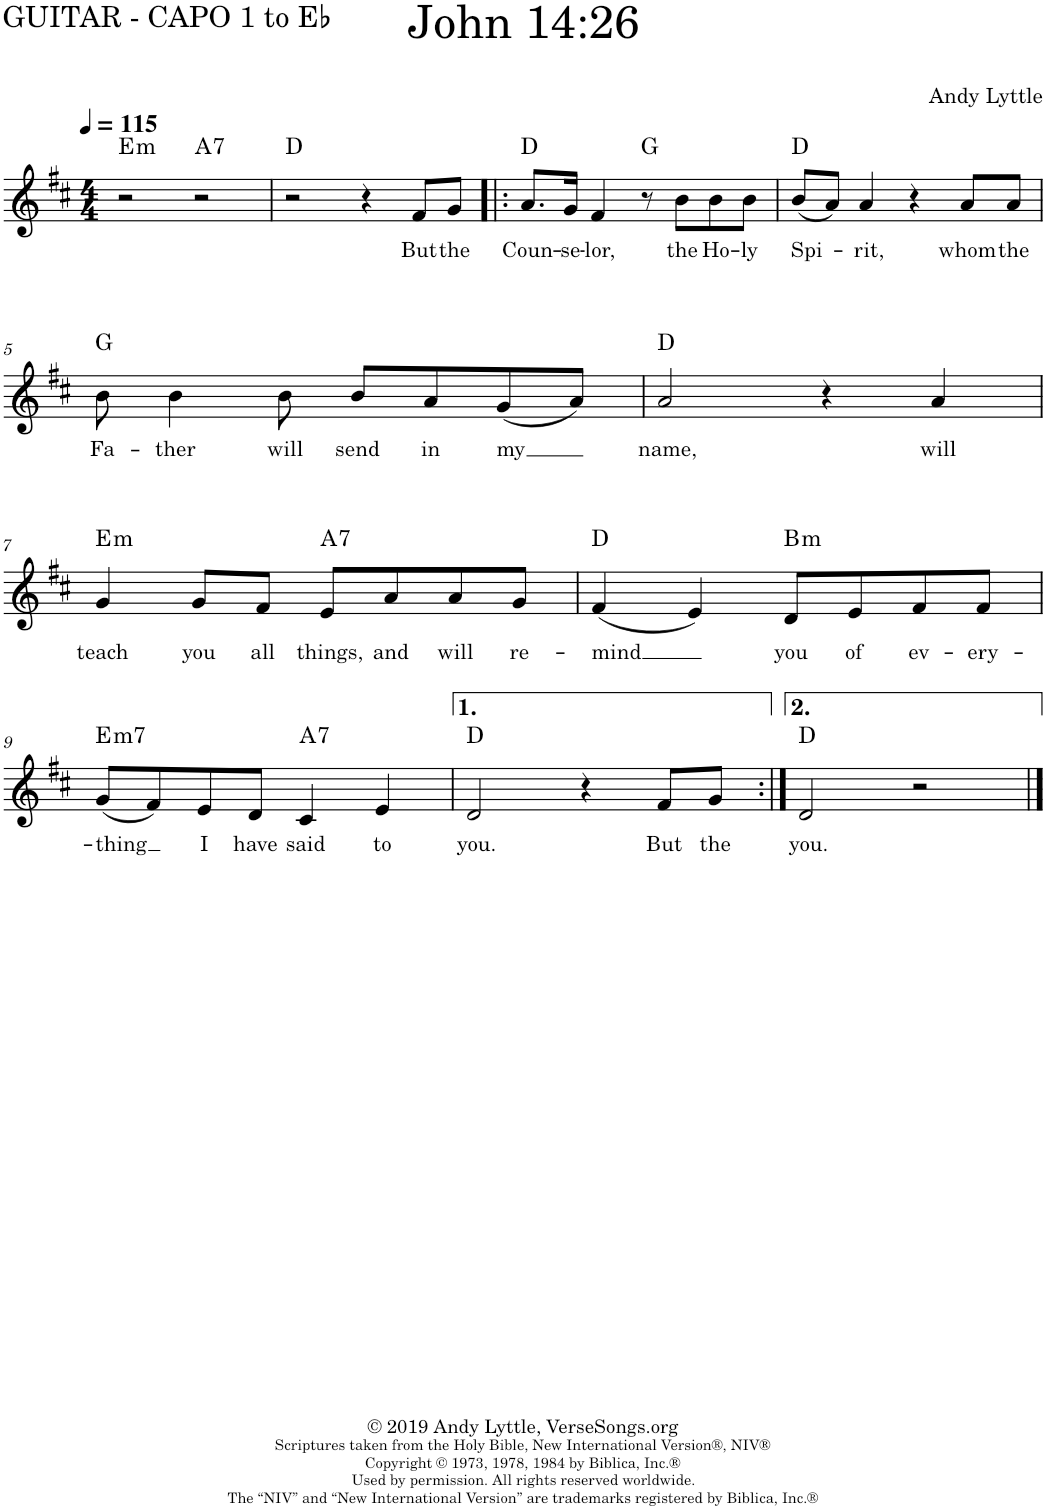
**kern	**text	**harte
*part1	*part1	*part1
*staff1	*staff1	*
*I"Piano	*	*
*I'Pno.	*	*
*clefG2	*	*
*k[f#c#]	*	*
*M4/4	*	*
*MM115	*	*
=1	=1	=1
!	!	!LO:H:kt=m
2r	.	E:min
!	!	!LO:H:kt=7
2r	.	A:7
=2	=2	=2
2r	.	D:maj
4r	.	.
!	!LO:LY:b	!
8f#/L	But	.
!	!LO:LY:b	!
8g/J	the	.
=3!|:	=3!|:	=3!|:
!	!LO:LY:b	!
8.a/L	Coun-	D:maj
!	!LO:LY:b	!
16g/Jk	-se-	.
!	!LO:LY:b	!
4f#/	-lor,	.
8r	.	G:maj
!	!LO:LY:b	!
8b\L	the	.
!	!LO:LY:b	!
8b\	Ho-	.
!	!LO:LY:b	!
8b\J	-ly	.
=4	=4	=4
!	!LO:LY:b	!
(8b/L	Spi-	D:maj
8a/J)	.	.
!	!LO:LY:b	!
4a/	-rit,	.
4r	.	.
!	!LO:LY:b	!
8a/L	whom	.
!	!LO:LY:b	!
8a/J	the	.
!!LO:LB:g=z
=5	=5	=5
!	!LO:LY:b	!
8b\	Fa-	G:maj
!	!LO:LY:b	!
4b\	-ther	.
!	!LO:LY:b	!
8b\	will	.
!	!LO:LY:b	!
8b/L	send	.
!	!LO:LY:b	!
8a/	in	.
!	!LO:LY:b	!
(8g/	my	.
8a/J)	.	.
=6	=6	=6
!	!LO:LY:b	!
2a/	name,	D:maj
4r	.	.
!	!LO:LY:b	!
4a/	will	.
!!LO:LB:g=z
=7	=7	=7
!	!LO:LY:b	!LO:H:kt=m
4g/	teach	E:min
!	!LO:LY:b	!
8g/L	you	.
!	!LO:LY:b	!
8f#/J	all	.
!	!LO:LY:b	!LO:H:kt=7
8e/L	things,	A:7
!	!LO:LY:b	!
8a/	and	.
!	!LO:LY:b	!
8a/	will	.
!	!LO:LY:b	!
8g/J	re-	.
=8	=8	=8
!	!LO:LY:b	!
(4f#/	-mind	D:maj
4e/)	.	.
!	!LO:LY:b	!LO:H:kt=m
8d/L	you	B:min
!	!LO:LY:b	!
8e/	of	.
!	!LO:LY:b	!
8f#/	ev-	.
!	!LO:LY:b	!
8f#/J	-ery-	.
!!LO:LB:g=z
=9	=9	=9
!	!LO:LY:b	!LO:H:kt=m7
(8g/L	-thing	E:min7
8f#/)	.	.
!	!LO:LY:b	!
8e/	I	.
!	!LO:LY:b	!
8d/J	have	.
!	!LO:LY:b	!LO:H:kt=7
4c#/	said	A:7
!	!LO:LY:b	!
4e/	to	.
=10	=10	=10
!	!LO:LY:b	!
2d/	you.	D:maj
4r	.	.
!	!LO:LY:b	!
8f#/L	But	.
!	!LO:LY:b	!
8g/J	the	.
=11:|!	=11:|!	=11:|!
!	!LO:LY:b	!
2d/	you.	D:maj
2r	.	.
==	==	==
*-	*-	*-
